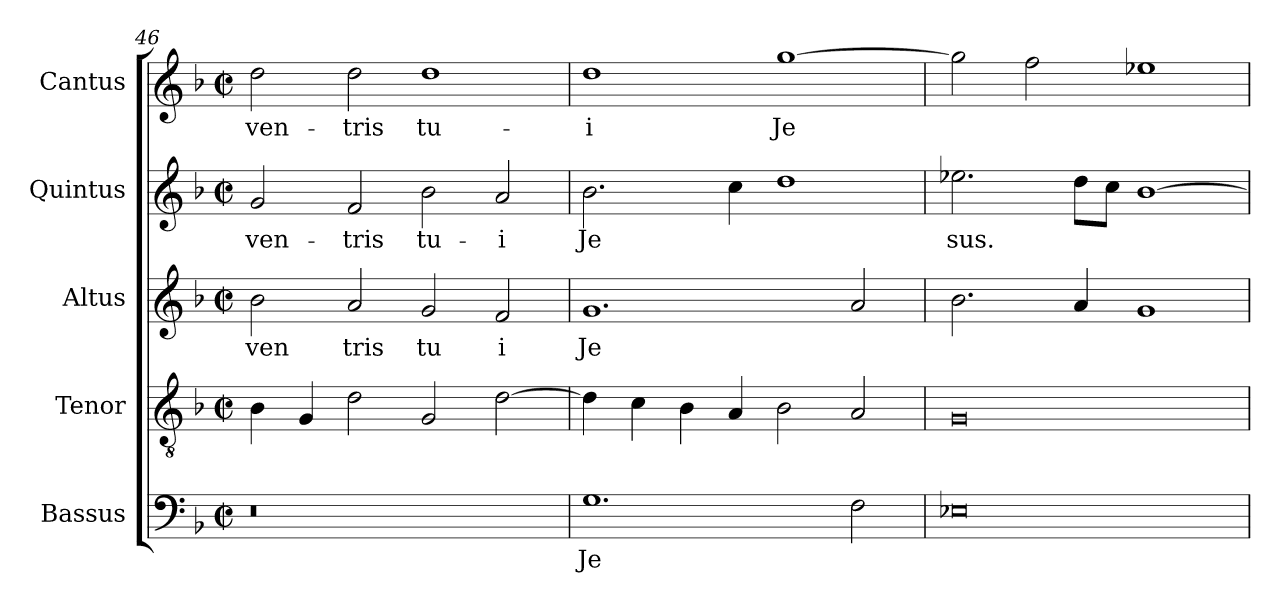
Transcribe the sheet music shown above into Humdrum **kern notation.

**kern	**text	**kern	**kern	**text	**kern	**text	**kern	**text
*part5	*part5	*part4	*part3	*part3	*part2	*part2	*part1	*part1
*staff5	*staff5	*staff4	*staff3	*staff3	*staff2	*staff2	*staff1	*staff1
*I"Bassus	*	*I"Tenor	*I"Altus	*	*I"Quintus	*	*I"Cantus	*
*clefF4	*	*clefGv2	*clefG2	*	*clefG2	*	*clefG2	*
*k[b-]	*	*k[b-]	*k[b-]	*	*k[b-]	*	*k[b-]	*
*F:	*	*F:	*F:	*	*F:	*	*F:	*
*M2/2	*	*M2/2	*M2/2	*	*M2/2	*	*M2/2	*
*met(c|)	*	*met(c|)	*met(c|)	*	*met(c|)	*	*met(c|)	*
=46	=46	=46	=46	=46	=46	=46	=46	=46
!	!	!	!	!LO:LY:b:cj	!	!LO:LY:b:cj	!	!LO:LY:b:cj
0r	.	4B-\	2b-\	ven	2g/	ven-	2dd\	ven-
.	.	4G/	.	.	.	.	.	.
!	!	!	!	!LO:LY:b:cj	!	!LO:LY:b:cj	!	!LO:LY:b:cj
.	.	2d\	2a/	tris	2f/	-tris	2dd\	-tris
!	!	!	!	!LO:LY:b:cj	!	!LO:LY:b:cj	!	!LO:LY:b:cj
.	.	2G/	2g/	tu	2b-\	tu-	1dd	tu-
!	!	!	!	!LO:LY:b:cj	!	!LO:LY:b:cj	!	!
.	.	[>2d\	2f/	i	2a/	-i	.	.
!!LO:LB:g=z
=47	=47	=47	=47	=47	=47	=47	=47	=47
!	!LO:LY:b:cj	!	!	!LO:LY:b:cj	!	!LO:LY:b:cj	!	!LO:LY:b:cj
1.G	Je	4d\]	1.g	Je	2.b-\	Je	1dd	-i
.	.	4c\	.	.	.	.	.	.
.	.	4B-\	.	.	.	.	.	.
.	.	4A/	.	.	4cc\	.	.	.
!	!	!	!	!	!	!	!	!LO:LY:b:cj
.	.	2B-\	.	.	1dd	.	[>1gg	Je
2F\	.	2A/	2a/	.	.	.	.	.
=48	=48	=48	=48	=48	=48	=48	=48	=48
!	!	!	!	!	!	!LO:LY:b	!	!
0E-X	.	0G	2.b-\	.	2.ee-\	sus.	2gg\]	.
.	.	.	.	.	.	.	2ff\	.
.	.	.	4a/	.	8dd\L	.	.	.
.	.	.	.	.	8cc\J	.	.	.
.	.	.	1g	.	[>1b-	.	1ee-X	.
=	=	=	=	=	=	=	=	=
*-	*-	*-	*-	*-	*-	*-	*-	*-
